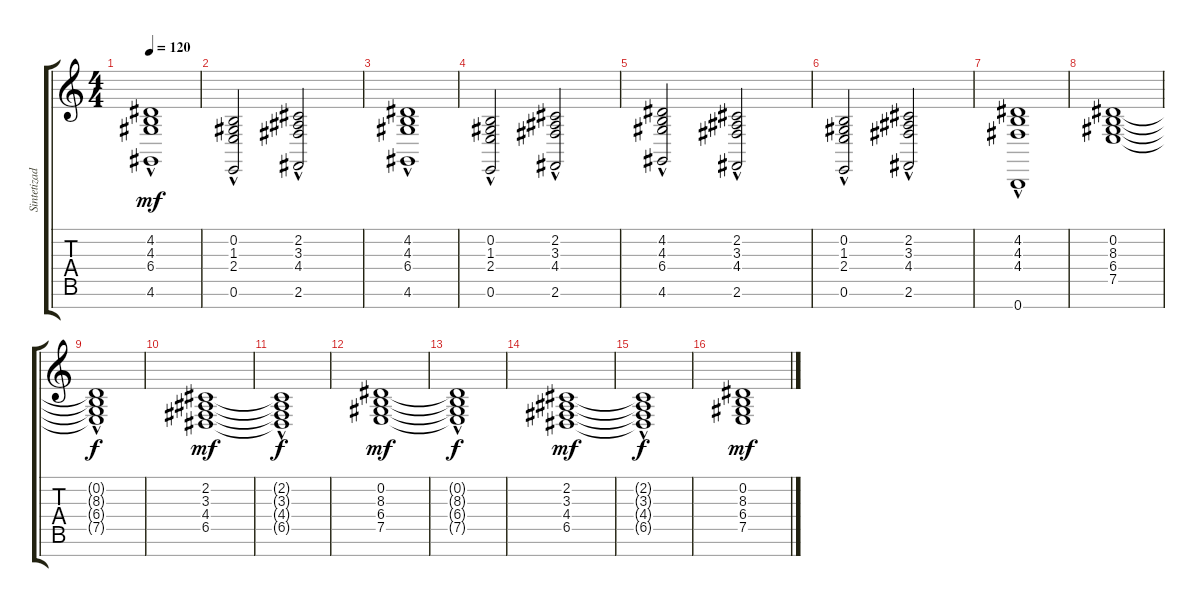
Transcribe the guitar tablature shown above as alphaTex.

\track ("Sintetizador" "Sintetizad") {instrument pad2warm}
\staff {score tabs}
\tuning (E4 B3 G3 D3 A2 E2 B1) {hide}
\ts (4 4)
\tempo 120
\clef g2
\ks c
(4.2{hac} 4.3{hac} 6.4 4.6).1{dy mf} |
(0.2{hac} 1.3{hac} 2.4 0.6).2 (2.2{hac} 3.3{hac} 4.4 2.6).2 |
(4.2{hac} 4.3{hac} 6.4 4.6).1 |
(0.2{hac} 1.3{hac} 2.4 0.6).2 (2.2{hac} 3.3{hac} 4.4 2.6).2 |
(4.2{hac} 4.3{hac} 6.4 4.6).2 (2.2{hac} 3.3{hac} 4.4 2.6).2 |
(0.2{hac} 1.3{hac} 2.4 0.6).2 (2.2{hac} 3.3{hac} 4.4 2.6).2 |
(4.2{hac} 4.3{hac} 4.4 0.7).1 |
(0.2 8.3 6.4 7.5).1 |
(0.2{hac t} 8.3{hac t} 6.4{t} 7.5{t}).1{dy f} |
(2.2 3.3 4.4 6.5).1{dy mf} |
(2.2{hac t} 3.3{hac t} 4.4{t} 6.5{t}).1{dy f} |
(0.2 8.3 6.4 7.5).1{dy mf} |
(0.2{hac t} 8.3{hac t} 6.4{t} 7.5{t}).1{dy f} |
(2.2 3.3 4.4 6.5).1{dy mf} |
(2.2{hac t} 3.3{hac t} 4.4{t} 6.5{t}).1{dy f} |
(0.2 8.3 6.4 7.5).1{dy mf}
